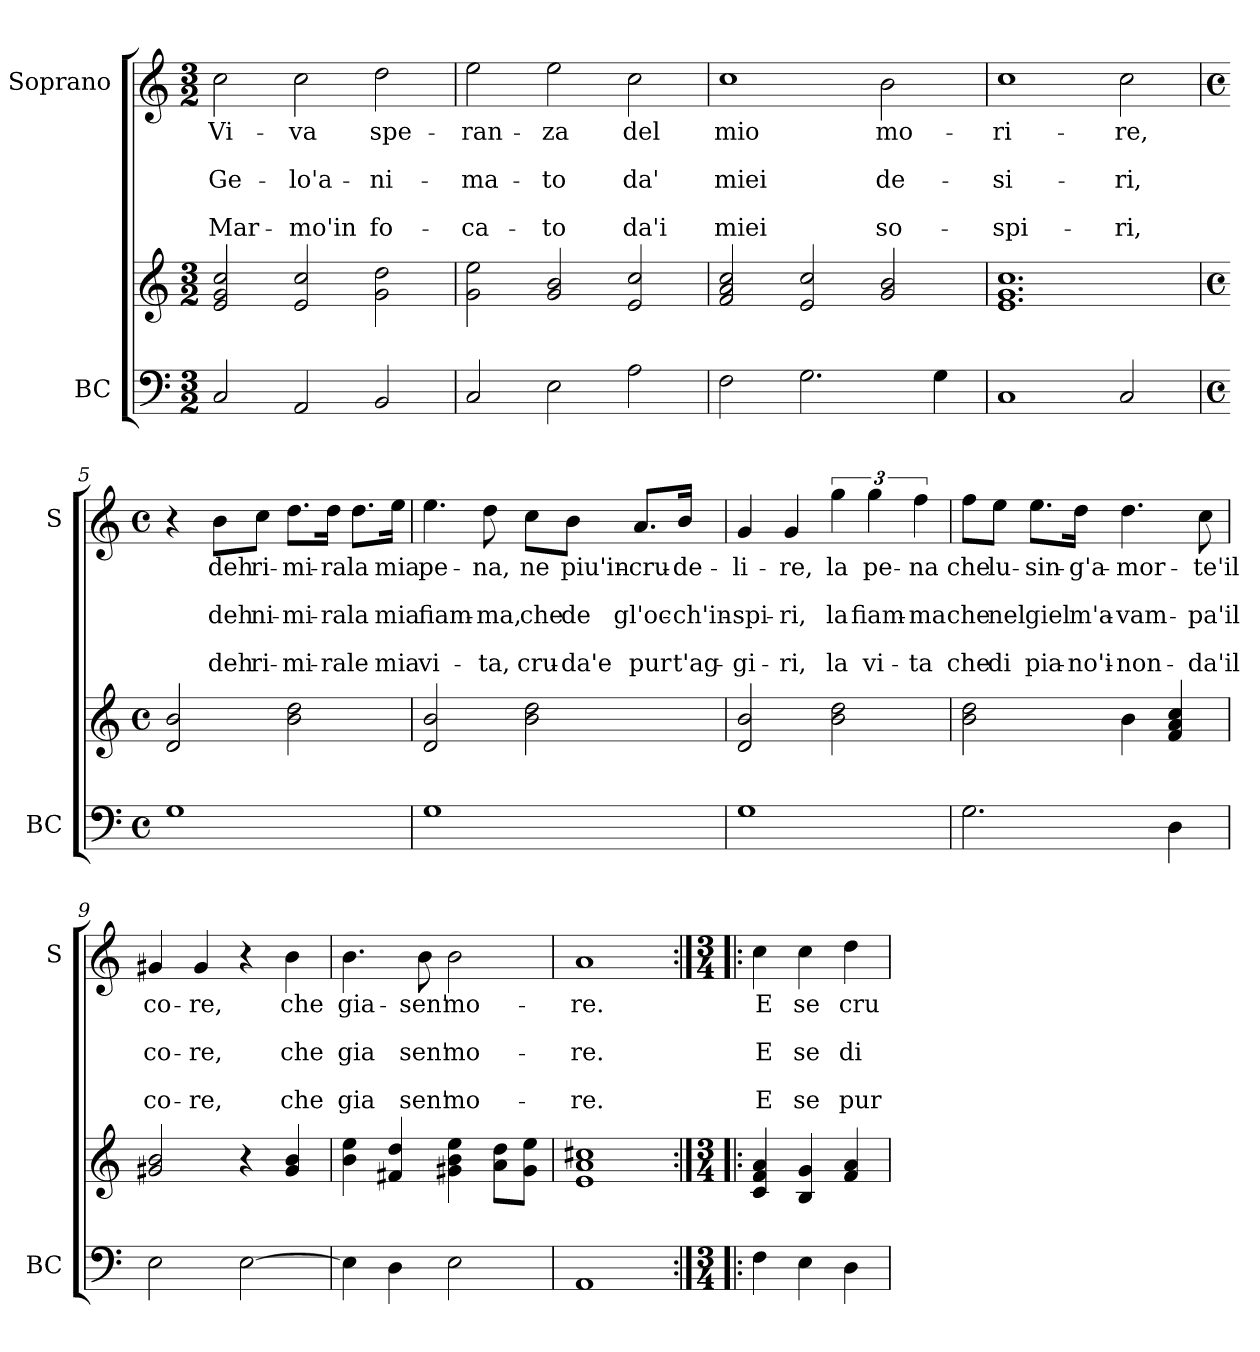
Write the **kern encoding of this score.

**kern	**kern	**kern	**text	**text	**text	**text	**text
*part2	*part2	*part1	*part1	*part1	*part1	*part1	*part1
*staff3	*staff2	*staff1	*staff1	*staff1	*staff1	*staff1	*staff1
*I"BC	*	*I"Soprano	*	*	*	*	*
*I'BC	*	*I'S	*	*	*	*	*
*clefF4	*clefG2	*clefG2	*	*	*	*	*
*k[]	*k[]	*k[]	*	*	*	*	*
*C:	*C:	*C:	*	*	*	*	*
*M3/2	*M3/2	*M3/2	*	*	*	*	*
=1	=1	=1	=1	=1	=1	=1	=1
2C/	2e/ 2g/ 2cc/	2cc\	Vi-	.	Ge-	.	Mar-
2AA/	2e/ 2cc/	2cc\	-va	.	-lo'a-	.	-mo'in
2BB/	2g\ 2dd\	2dd\	spe-	.	-ni-	.	fo-
=2	=2	=2	=2	=2	=2	=2	=2
2C/	2g\ 2ee\	2ee\	-ran-	.	-ma-	.	-ca-
2E\	2g/ 2b/	2ee\	-za	.	-to	.	-to
2A\	2e/ 2cc/	2cc\	del	.	da'	.	da'i
=3	=3	=3	=3	=3	=3	=3	=3
2F\	2f/ 2a/ 2cc/	1cc	mio	.	miei	.	miei
2.G\	2e/ 2cc/	.	.	.	.	.	.
.	2g/ 2b/	2b\	mo-	.	de-	.	so-
4G\	.	.	.	.	.	.	.
=4	=4	=4	=4	=4	=4	=4	=4
1C	1.e 1.g 1.cc	1cc	-ri-	.	-si-	.	-spi-
2C/	.	2cc\	-re,	.	-ri,	.	-ri,
=5	=5	=5	=5	=5	=5	=5	=5
*M4/4	*M4/4	*M4/4	*	*	*	*	*
*met(c)	*met(c)	*met(c)	*	*	*	*	*
1G	2d/ 2b/	4r	.	.	.	.	.
.	.	8b\L	deh	.	deh	.	deh
.	.	8cc\J	ri-	.	ni-	.	ri-
.	2b\ 2dd\	8.dd\L	-mi-	.	-mi-	.	-mi-
.	.	16dd\Jk	-ra	.	-ra	.	-ra
.	.	8.dd\L	la	.	la	.	le
.	.	16ee\Jk	mia	.	mia	.	mia
!!LO:LB:g=z
=6	=6	=6	=6	=6	=6	=6	=6
1G	2d/ 2b/	4.ee\	pe-	.	fiam-	.	vi-
.	.	8dd\	-na,	.	-ma,	.	-ta,
.	2b\ 2dd\	8cc\L	ne	.	che	.	cru-
.	.	8b\J	piu'in-	.	de	.	-da'e
.	.	8.a/L	-cru-	.	gl'oc-	.	pur
.	.	16b/Jk	-de-	.	-ch'in-	.	t'ag-
=7	=7	=7	=7	=7	=7	=7	=7
1G	2d/ 2b/	4g/	-li-	.	-spi-	.	-gi-
.	.	4g/	-re,	.	-ri,	.	-ri,
.	2b\ 2dd\	6gg\	la	.	la	.	la
.	.	6gg\	pe-	.	fiam-	.	vi-
.	.	6ff\	-na	.	-ma	.	-ta
=8	=8	=8	=8	=8	=8	=8	=8
2.G\	2b\ 2dd\	8ff\L	che	.	che	.	che
.	.	8ee\J	lu-	.	nel	.	di
.	.	8.ee\L	-sin-	.	giel	.	pia-
.	.	16dd\Jk	-g'a-	.	m'a-	.	-no'i-
.	4b\	4.dd\	-mor-	.	-vam-	.	-non-
4D\	4f/ 4a/ 4cc/	.	.	.	.	.	.
.	.	8cc\	-te'il	.	-pa'il	.	-da'il
=9	=9	=9	=9	=9	=9	=9	=9
2E\	2g#X/ 2b/	4g#X/	co-	.	co-	.	co-
.	.	4g#/	-re,	.	-re,	.	-re,
[2E\	4r	4r	.	.	.	.	.
.	4g#/ 4b/	4b\	che	.	che	.	che
!!LO:LB:g=z
=10	=10	=10	=10	=10	=10	=10	=10
4E\]	4b\ 4ee\	4.b\	gia-	.	gia	.	gia
4D\	4f#X/ 4dd/	.	.	.	.	.	.
.	.	8b\	-sen'	.	sen'	.	sen'
2E\	4g#X\ 4b\ 4ee\	2b\	mo-	.	mo-	.	mo-
.	8a\ 8dd\L	.	.	.	.	.	.
.	8g#\ 8ee\J	.	.	.	.	.	.
=11	=11	=11	=11	=11	=11	=11	=11
1AA	1e 1a 1cc#X	1a	-re.	.	-re.	.	-re.
=12:|!|:	=12:|!|:	=12:|!|:	=12:|!|:	=12:|!|:	=12:|!|:	=12:|!|:	=12:|!|:
*M3/4	*M3/4	*M3/4	*	*	*	*	*
4F\	4c/ 4f/ 4a/	4cc\	E	.	E	.	E
4E\	4B/ 4g/	4cc\	se	.	se	.	se
4D\	4f/ 4a/	4dd\	cru-	.	di	.	pur
=	=	=	=	=	=	=	=
*-	*-	*-	*-	*-	*-	*-	*-
